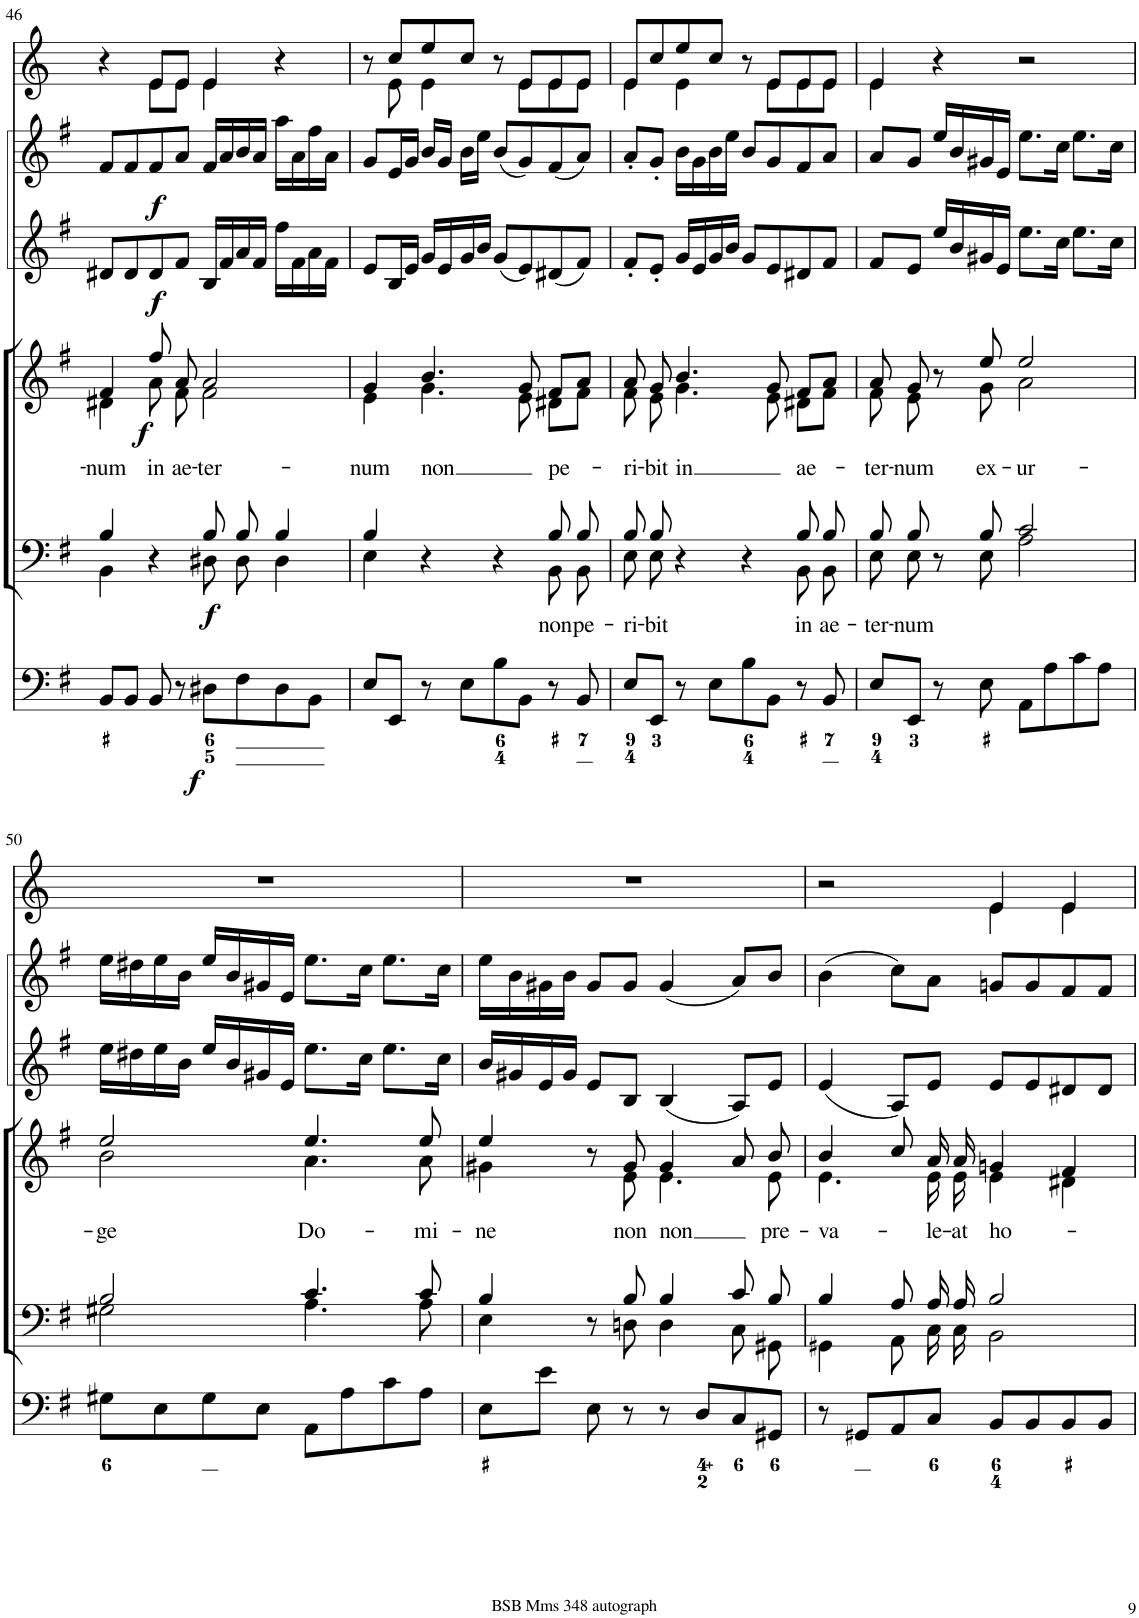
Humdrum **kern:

**kern	**dynam	**kern	**text	**dynam	**kern	**text	**dynam	**kern	**dynam	**kern	**dynam	**kern
*part6	*part6	*part5	*part5	*part5	*part4	*part4	*part4	*part3	*part3	*part2	*part2	*part1
*staff6	*staff6	*staff5	*staff5	*staff5	*staff4	*staff4	*staff4	*staff3	*staff3	*staff2	*staff2	*staff1
*I"Organ	*	*I"Voice	*	*	*I"Voice	*	*	*I"Violino 2	*	*I"Violino 1	*	*I"C. in G
*	*	*	*	*	*	*	*	*I'Vln	*	*I'Vln	*	*
!!LO:PB:g=z
*clefF4	*	*clefF4	*	*	*clefG2	*	*	*clefG2	*	*clefG2	*	*clefG2
*	*	*	*	*	*	*	*	*	*	*	*	*Trd3c5
*k[f#]	*	*k[f#]	*	*	*k[f#]	*	*	*k[f#]	*	*k[f#]	*	*k[]
*M4/4	*	*M4/4	*	*	*M4/4	*	*	*M4/4	*	*M4/4	*	*M4/4
*met(c)	*	*met(c)	*	*	*met(c)	*	*	*met(c)	*	*met(c)	*	*met(c)
=46	=46	=46	=46	=46	=46	=46	=46	=46	=46	=46	=46	=46
*	*	*^	*	*	*	*	*	*	*	*	*	*
!	!	!	!	!	!	!	!LO:LY:b	!	!	!	!	!	!
*	*	*	*	*	*	*^	*	*	*	*	*	*	*^
8BB/L	.	4B/	4BB\	.	.	4f#/	4d#X\	num	.	8d#X/L	.	8f#/L	.	4r	4ryy
8BB/J	.	.	.	.	.	.	.	.	.	8d#/	.	8f#/	.	.	.
!	!	!	!	!	!	!	!	!LO:LY:b	!LO:DY:b	!	!LO:DY:b	!	!LO:DY:b	!	!
8BB/	.	4r	4ryy	.	.	8ff#/	8a\	in	f	8d#/	f	8f#/	f	8e/L	8e\L
!	!	!	!	!	!	!	!	!LO:LY:b	!	!	!	!	!	!	!
8r	.	.	.	.	.	8a/	8f#\	ae-	.	8f#/J	.	8a/J	.	8e/J	8e\J
!	!LO:DY:b	!	!	!	!LO:DY:b	!	!	!LO:LY:b	!	!	!	!	!	!	!
8D#X\L	f	8B/L	8D#X\L	.	f	2a/	2f#\	-ter-	.	16B/LL	.	16f#/LL	.	4e/	4e\
.	.	.	.	.	.	.	.	.	.	16f#/	.	16a/	.	.	.
8F#\	.	8B/J	8D#\J	.	.	.	.	.	.	16a/	.	16b/	.	.	.
.	.	.	.	.	.	.	.	.	.	16f#/JJ	.	16a/JJ	.	.	.
8D#\	.	4B/	4D#\	.	.	.	.	.	.	16ff#\LL	.	16aa\LL	.	4r	4ryy
.	.	.	.	.	.	.	.	.	.	16f#\	.	16a\	.	.	.
8BB\J	.	.	.	.	.	.	.	.	.	16a\	.	16ff#\	.	.	.
.	.	.	.	.	.	.	.	.	.	16f#\JJ	.	16a\JJ	.	.	.
=47	=47	=47	=47	=47	=47	=47	=47	=47	=47	=47	=47	=47	=47	=47	=47
!	!	!	!	!	!	!	!	!LO:LY:b	!	!	!	!	!	!	!
8E/L	.	4B/	4E\	.	.	4g/	4e\	-num	.	8e/L	.	8g/L	.	8r	8ryy
8EE/J	.	.	.	.	.	.	.	.	.	16B/L	.	16e/L	.	8cc/L	8e\
.	.	.	.	.	.	.	.	.	.	16e/JJ	.	16g/JJ	.	.	.
!	!	!	!	!	!	!	!	!LO:LY:b	!	!	!	!	!	!	!
8r	.	4r	2ryy	.	.	4.b/	4.g\	non	.	16g/LL	.	16b/LL	.	8ee/	4e\
.	.	.	.	.	.	.	.	.	.	16e/	.	16g/JJ	.	.	.
8E\L	.	.	.	.	.	.	.	.	.	16g/	.	16b\LL	.	8cc/J	.
.	.	.	.	.	.	.	.	.	.	16b/JJ	.	16ee\JJ	.	.	.
8B\	.	4r	.	.	.	.	.	.	.	(8g/L	.	(8b/L	.	8r	8ryy
8BB\J	.	.	.	.	.	8g/	8e\	.	.	8e/)	.	8g/)	.	8e/L	8e\L
!	!	!	!	!LO:LY:b	!	!	!	!LO:LY:b	!	!	!	!	!	!	!
8r	.	8B/L	8BB\L	non	.	8f#/L	8d#X\L	pe-	.	(8d#X/	.	(8f#/	.	8e/	8e\
!	!	!	!	!LO:LY:b	!	!	!	!	!	!	!	!	!	!	!
8BB/	.	8B/J	8BB\J	pe-	.	8a/J	8f#\J	.	.	8f#/J)	.	8a/J)	.	8e/J	8e\J
=48	=48	=48	=48	=48	=48	=48	=48	=48	=48	=48	=48	=48	=48	=48	=48
!	!	!	!	!LO:LY:b	!	!	!	!LO:LY:b	!	!	!	!	!	!	!
8E/L	.	8B/L	8E\L	-ri-	.	8a/	8f#\	-ri-	.	8f#'/L	.	8a'/L	.	8e/L	4e\
!	!	!	!	!LO:LY:b	!	!	!	!LO:LY:b	!	!	!	!	!	!	!
8EE/J	.	8B/J	8E\J	-bit	.	8g/	8e\	-bit	.	8e'/J	.	8g'/J	.	8cc/	.
!	!	!	!	!	!	!	!	!LO:LY:b	!	!	!	!	!	!	!
8r	.	4r	2ryy	.	.	4.b/	4.g\	in	.	16g/LL	.	16b\LL	.	8ee/	4e\
.	.	.	.	.	.	.	.	.	.	16e/	.	16g\	.	.	.
8E\L	.	.	.	.	.	.	.	.	.	16g/	.	16b\	.	8cc/J	.
.	.	.	.	.	.	.	.	.	.	16b/JJ	.	16ee\JJ	.	.	.
8B\	.	4r	.	.	.	.	.	.	.	8g/L	.	8b/L	.	8r	8ryy
8BB\J	.	.	.	.	.	8g/	8e\	.	.	8e/	.	8g/	.	8e/L	8e\L
!	!	!	!	!LO:LY:b	!	!	!	!LO:LY:b	!	!	!	!	!	!	!
8r	.	8B/L	8BB\L	in	.	8f#/L	8d#X\L	ae-	.	8d#X/	.	8f#/	.	8e/	8e\
!	!	!	!	!LO:LY:b	!	!	!	!	!	!	!	!	!	!	!
8BB/	.	8B/J	8BB\J	ae-	.	8a/J	8f#\J	.	.	8f#/J	.	8a/J	.	8e/J	8e\J
=49	=49	=49	=49	=49	=49	=49	=49	=49	=49	=49	=49	=49	=49	=49	=49
!	!	!	!	!LO:LY:b	!	!	!	!LO:LY:b	!	!	!	!	!	!	!
8E/L	.	8B/L	8E\L	-ter-	.	8a/	8f#\	-ter-	.	8f#/L	.	8a/L	.	4e/	4e\
!	!	!	!	!LO:LY:b	!	!	!	!LO:LY:b	!	!	!	!	!	!	!
8EE/J	.	8B/J	8E\J	-num	.	8g/	8e\	-num	.	8e/J	.	8g/J	.	.	.
8r	.	8r	8ryy	.	.	8r	8ryy	.	.	16ee/LL	.	16ee/LL	.	4r	2.ryy
.	.	.	.	.	.	.	.	.	.	16b/	.	16b/	.	.	.
!	!	!	!	!	!	!	!	!LO:LY:b	!	!	!	!	!	!	!
8E\	.	8B/	8E\	.	.	8ee/	8g\	ex-	.	16g#X/	.	16g#X/	.	.	.
.	.	.	.	.	.	.	.	.	.	16e/JJ	.	16e/JJ	.	.	.
!	!	!	!	!	!	!	!	!LO:LY:b	!	!	!	!	!	!	!
8AA\L	.	2c/	2A\	.	.	2ee/	2a\	-ur-	.	8.ee\L	.	8.ee\L	.	2r	.
8A\	.	.	.	.	.	.	.	.	.	.	.	.	.	.	.
.	.	.	.	.	.	.	.	.	.	16cc\Jk	.	16cc\Jk	.	.	.
8c\	.	.	.	.	.	.	.	.	.	8.ee\L	.	8.ee\L	.	.	.
8A\J	.	.	.	.	.	.	.	.	.	.	.	.	.	.	.
.	.	.	.	.	.	.	.	.	.	16cc\Jk	.	16cc\Jk	.	.	.
*	*	*	*	*	*	*	*	*	*	*	*	*	*	*v	*v
!!LO:LB:g=z
=50	=50	=50	=50	=50	=50	=50	=50	=50	=50	=50	=50	=50	=50	=50
!	!	!	!	!	!	!	!	!LO:LY:b	!	!	!	!	!	!
8G#X\L	.	2B/	2G#X\	.	.	2ee/	2b\	-ge	.	16ee\LL	.	16ee\LL	.	1r
.	.	.	.	.	.	.	.	.	.	16dd#X\	.	16dd#X\	.	.
8E\	.	.	.	.	.	.	.	.	.	16ee\	.	16ee\	.	.
.	.	.	.	.	.	.	.	.	.	16b\JJ	.	16b\JJ	.	.
8G#\	.	.	.	.	.	.	.	.	.	16ee/LL	.	16ee/LL	.	.
.	.	.	.	.	.	.	.	.	.	16b/	.	16b/	.	.
8E\J	.	.	.	.	.	.	.	.	.	16g#X/	.	16g#X/	.	.
.	.	.	.	.	.	.	.	.	.	16e/JJ	.	16e/JJ	.	.
!	!	!	!	!	!	!	!	!LO:LY:b	!	!	!	!	!	!
8AA\L	.	4.c/	4.A\	.	.	4.ee/	4.a\	Do-	.	8.ee\L	.	8.ee\L	.	.
8A\	.	.	.	.	.	.	.	.	.	.	.	.	.	.
.	.	.	.	.	.	.	.	.	.	16cc\Jk	.	16cc\Jk	.	.
8c\	.	.	.	.	.	.	.	.	.	8.ee\L	.	8.ee\L	.	.
!	!	!	!	!	!	!	!	!LO:LY:b	!	!	!	!	!	!
8A\J	.	8c/	8A\	.	.	8ee/	8a\	-mi-	.	.	.	.	.	.
.	.	.	.	.	.	.	.	.	.	16cc\Jk	.	16cc\Jk	.	.
=51	=51	=51	=51	=51	=51	=51	=51	=51	=51	=51	=51	=51	=51	=51
!	!	!	!	!	!	!	!	!LO:LY:b	!	!	!	!	!	!
8E\L	.	4B/	4E\	.	.	4ee/	4g#X\	-ne	.	16b/LL	.	16ee\LL	.	1r
.	.	.	.	.	.	.	.	.	.	16g#X/	.	16b\	.	.
8e\J	.	.	.	.	.	.	.	.	.	16e/	.	16g#X\	.	.
.	.	.	.	.	.	.	.	.	.	16g#/JJ	.	16b\JJ	.	.
8E\	.	8r	8ryy	.	.	8r	8ryy	.	.	8e/L	.	8g#/L	.	.
!	!	!	!	!	!	!	!	!LO:LY:b	!	!	!	!	!	!
8r	.	8B/	8Dn\	.	.	8g#/	8e\	non	.	8B/J	.	8g#/J	.	.
!	!	!	!	!	!	!	!	!LO:LY:b	!	!	!	!	!	!
8r	.	4B/	4D\	.	.	4g#/	4.e\	non	.	(4B/	.	(4g#/	.	.
8D/L	.	.	.	.	.	.	.	.	.	.	.	.	.	.
8C/	.	8c/L	8C\L	.	.	8a/	.	.	.	8A/L)	.	8a/L)	.	.
!	!	!	!	!	!	!	!	!LO:LY:b	!	!	!	!	!	!
8GG#X/J	.	8B/J	8GG#X\J	.	.	8b/	8e\	pre-	.	8e/J	.	8b/J	.	.
=52	=52	=52	=52	=52	=52	=52	=52	=52	=52	=52	=52	=52	=52	=52
!	!	!	!	!	!	!	!	!LO:LY:b	!	!	!	!	!	!
*	*	*	*	*	*	*	*	*	*	*	*	*	*	*^
8r	.	4B/	4GG#X\	.	.	4b/	4.e\	-va-	.	(4e/	.	(4b\	.	2r	2ryy
8GG#X/L	.	.	.	.	.	.	.	.	.	.	.	.	.	.	.
8AA/	.	8A/L	8AA\L	.	.	8cc/	.	.	.	8A/L)	.	8cc\L)	.	.	.
!	!	!	!	!	!	!	!	!LO:LY:b	!	!	!	!	!	!	!
8C/J	.	16A/L	16C\L	.	.	16a/	16e\	-le-	.	8e/J	.	8a\J	.	.	.
!	!	!	!	!	!	!	!	!LO:LY:b	!	!	!	!	!	!	!
.	.	16A/JJ	16C\JJ	.	.	16a/	16e\	-at	.	.	.	.	.	.	.
!	!	!	!	!	!	!	!	!LO:LY:b	!	!	!	!	!	!	!
8BB/L	.	2B/	2BB\	.	.	4gn/	4e\	ho-	.	8e/L	.	8gn/L	.	4e/	4e\
8BB/	.	.	.	.	.	.	.	.	.	8e/	.	8g/	.	.	.
8BB/	.	.	.	.	.	4f#/	4d#X\	.	.	8d#X/	.	8f#/	.	4e/	4e\
8BB/J	.	.	.	.	.	.	.	.	.	8d#/J	.	8f#/J	.	.	.
*	*	*v	*v	*	*	*	*	*	*	*	*	*	*	*v	*v
*	*	*	*	*	*v	*v	*	*	*	*	*	*	*
=	=	=	=	=	=	=	=	=	=	=	=	=
*-	*-	*-	*-	*-	*-	*-	*-	*-	*-	*-	*-	*-
